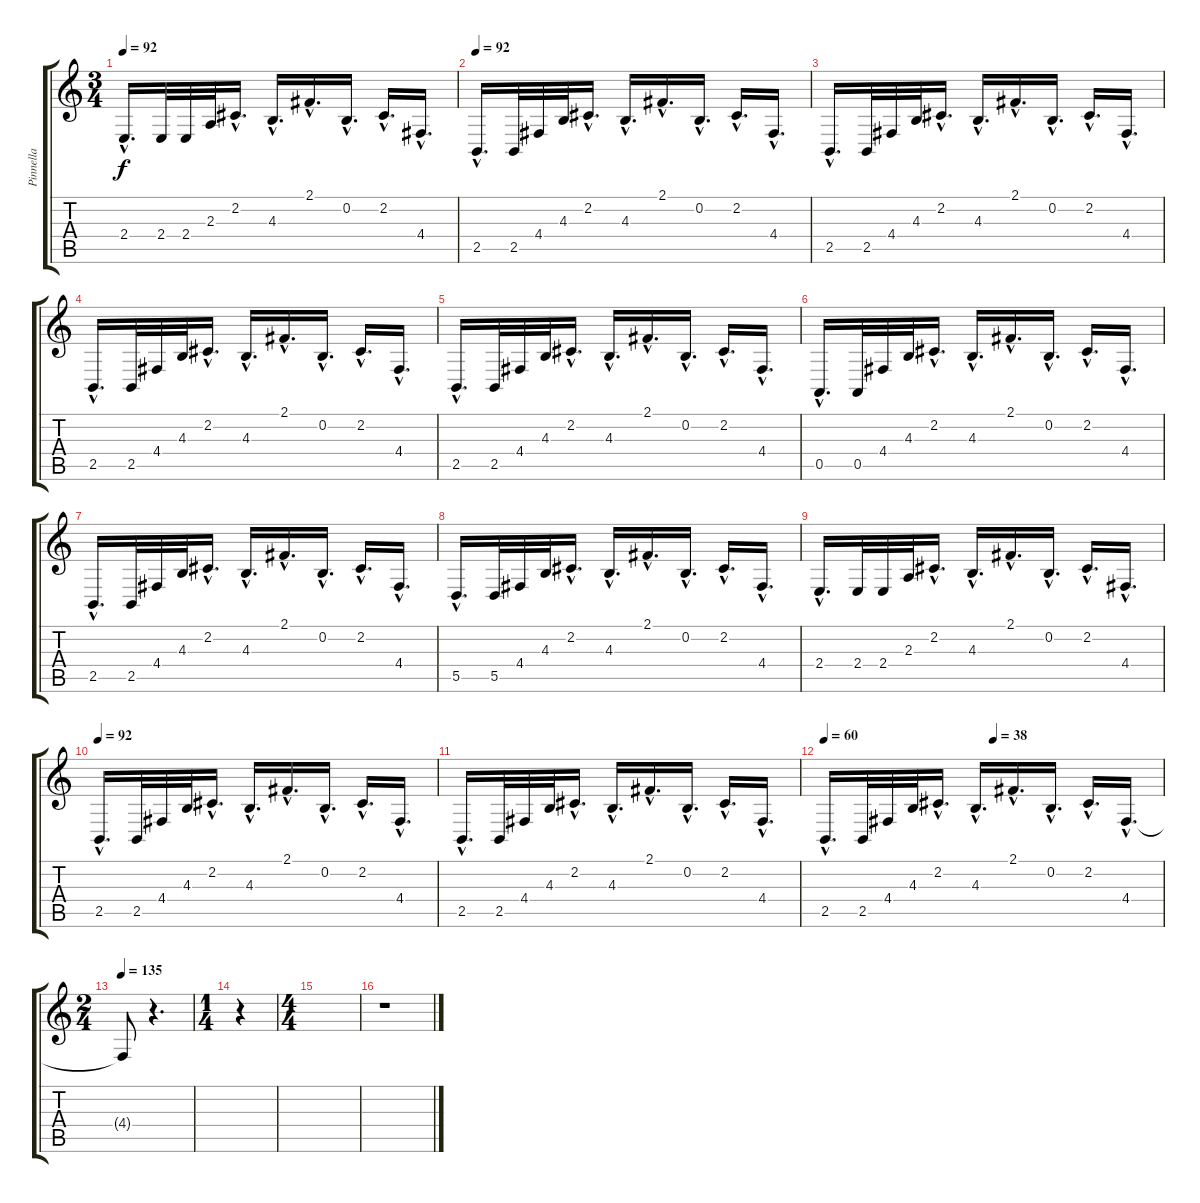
\track ("Pinnella" "Pinnella") {instrument pad4choir}
\staff {score tabs}
\tuning (E4 B3 G3 D3 A2 D2) {hide}
\ts (3 4)
\tempo 92
\clef g2
\ks c
2.4{hac}.16{d dy f} 2.4.32 2.4.32 2.3.32 2.2{hac}.16{d} 4.3{hac}.16{d} 2.1{hac}.16{d} 0.2{hac}.16{d} 2.2{hac}.16{d} 4.4{hac}.16{d} |
\tempo 92
2.5{hac}.16{d} 2.5.32 4.4.32 4.3.32 2.2{hac}.16{d} 4.3{hac}.16{d} 2.1{hac}.16{d} 0.2{hac}.16{d} 2.2{hac}.16{d} 4.4{hac}.16{d} |
2.5{hac}.16{d} 2.5.32 4.4.32 4.3.32 2.2{hac}.16{d} 4.3{hac}.16{d} 2.1{hac}.16{d} 0.2{hac}.16{d} 2.2{hac}.16{d} 4.4{hac}.16{d} |
2.5{hac}.16{d} 2.5.32 4.4.32 4.3.32 2.2{hac}.16{d} 4.3{hac}.16{d} 2.1{hac}.16{d} 0.2{hac}.16{d} 2.2{hac}.16{d} 4.4{hac}.16{d} |
2.5{hac}.16{d} 2.5.32 4.4.32 4.3.32 2.2{hac}.16{d} 4.3{hac}.16{d} 2.1{hac}.16{d} 0.2{hac}.16{d} 2.2{hac}.16{d} 4.4{hac}.16{d} |
0.5{hac}.16{d} 0.5.32 4.4.32 4.3.32 2.2{hac}.16{d} 4.3{hac}.16{d} 2.1{hac}.16{d} 0.2{hac}.16{d} 2.2{hac}.16{d} 4.4{hac}.16{d} |
2.5{hac}.16{d} 2.5.32 4.4.32 4.3.32 2.2{hac}.16{d} 4.3{hac}.16{d} 2.1{hac}.16{d} 0.2{hac}.16{d} 2.2{hac}.16{d} 4.4{hac}.16{d} |
5.5{hac}.16{d} 5.5.32 4.4.32 4.3.32 2.2{hac}.16{d} 4.3{hac}.16{d} 2.1{hac}.16{d} 0.2{hac}.16{d} 2.2{hac}.16{d} 4.4{hac}.16{d} |
2.4{hac}.16{d} 2.4.32 2.4.32 2.3.32 2.2{hac}.16{d} 4.3{hac}.16{d} 2.1{hac}.16{d} 0.2{hac}.16{d} 2.2{hac}.16{d} 4.4{hac}.16{d} |
\tempo 92
2.5{hac}.16{d} 2.5.32 4.4.32 4.3.32 2.2{hac}.16{d} 4.3{hac}.16{d} 2.1{hac}.16{d} 0.2{hac}.16{d} 2.2{hac}.16{d} 4.4{hac}.16{d} |
2.5{hac}.16{d} 2.5.32 4.4.32 4.3.32 2.2{hac}.16{d} 4.3{hac}.16{d} 2.1{hac}.16{d} 0.2{hac}.16{d} 2.2{hac}.16{d} 4.4{hac}.16{d} |
\tempo 60
\tempo (38 0.5)
2.5{hac}.16{d volume 16 balance 0 instrument orchestralharp} 2.5.32 4.4.32 4.3.32 2.2{hac}.16{d} 4.3{hac}.16{d} 2.1{hac}.16{d} 0.2{hac}.16{d} 2.2{hac}.16{d} 4.4{hac}.16{d} |
\ts (2 4)
\tempo 135
4.4{t}.8{instrument pad4choir} r.4{d} |
\ts (1 4)
r.4 |
\ts (4 4)
|
r.1
